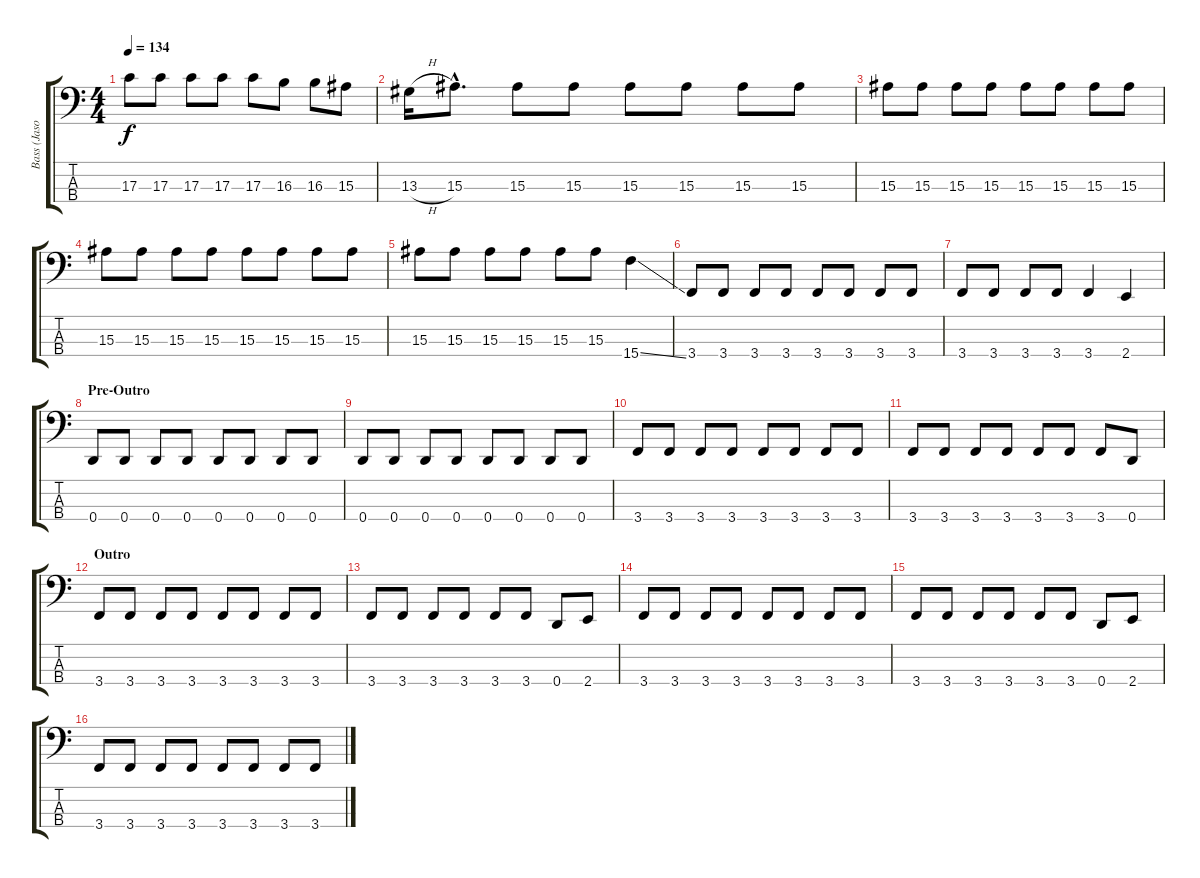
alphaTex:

\track ("Bass (Jason)" "Bass (Jaso") {instrument electricbasspick}
\staff {score tabs}
\tuning (F2 C2 G1 D1) {hide}
\ts (4 4)
\tempo 134
\clef f4
\ks c
17.3.8{dy f} 17.3.8 17.3.8 17.3.8 17.3.8 16.3.8 16.3.8 15.3.8 |
13.3{h}.16 15.3{hac}.8{d} 15.3.8 15.3.8 15.3.8 15.3.8 15.3.8 15.3.8 |
15.3.8 15.3.8 15.3.8 15.3.8 15.3.8 15.3.8 15.3.8 15.3.8 |
15.3.8 15.3.8 15.3.8 15.3.8 15.3.8 15.3.8 15.3.8 15.3.8 |
15.3.8 15.3.8 15.3.8 15.3.8 15.3.8 15.3.8 15.4{ss}.4 |
3.4.8 3.4.8 3.4.8 3.4.8 3.4.8 3.4.8 3.4.8 3.4.8 |
3.4.8 3.4.8 3.4.8 3.4.8 3.4.4 2.4.4 |
\section ("" "Pre-Outro")
0.4.8 0.4.8 0.4.8 0.4.8 0.4.8 0.4.8 0.4.8 0.4.8 |
0.4.8 0.4.8 0.4.8 0.4.8 0.4.8 0.4.8 0.4.8 0.4.8 |
3.4.8 3.4.8 3.4.8 3.4.8 3.4.8 3.4.8 3.4.8 3.4.8 |
3.4.8 3.4.8 3.4.8 3.4.8 3.4.8 3.4.8 3.4.8 0.4.8 |
\section ("" "Outro")
3.4.8 3.4.8 3.4.8 3.4.8 3.4.8 3.4.8 3.4.8 3.4.8 |
3.4.8 3.4.8 3.4.8 3.4.8 3.4.8 3.4.8 0.4.8 2.4.8 |
3.4.8 3.4.8 3.4.8 3.4.8 3.4.8 3.4.8 3.4.8 3.4.8 |
3.4.8 3.4.8 3.4.8 3.4.8 3.4.8 3.4.8 0.4.8 2.4.8 |
3.4.8 3.4.8 3.4.8 3.4.8 3.4.8 3.4.8 3.4.8 3.4.8
